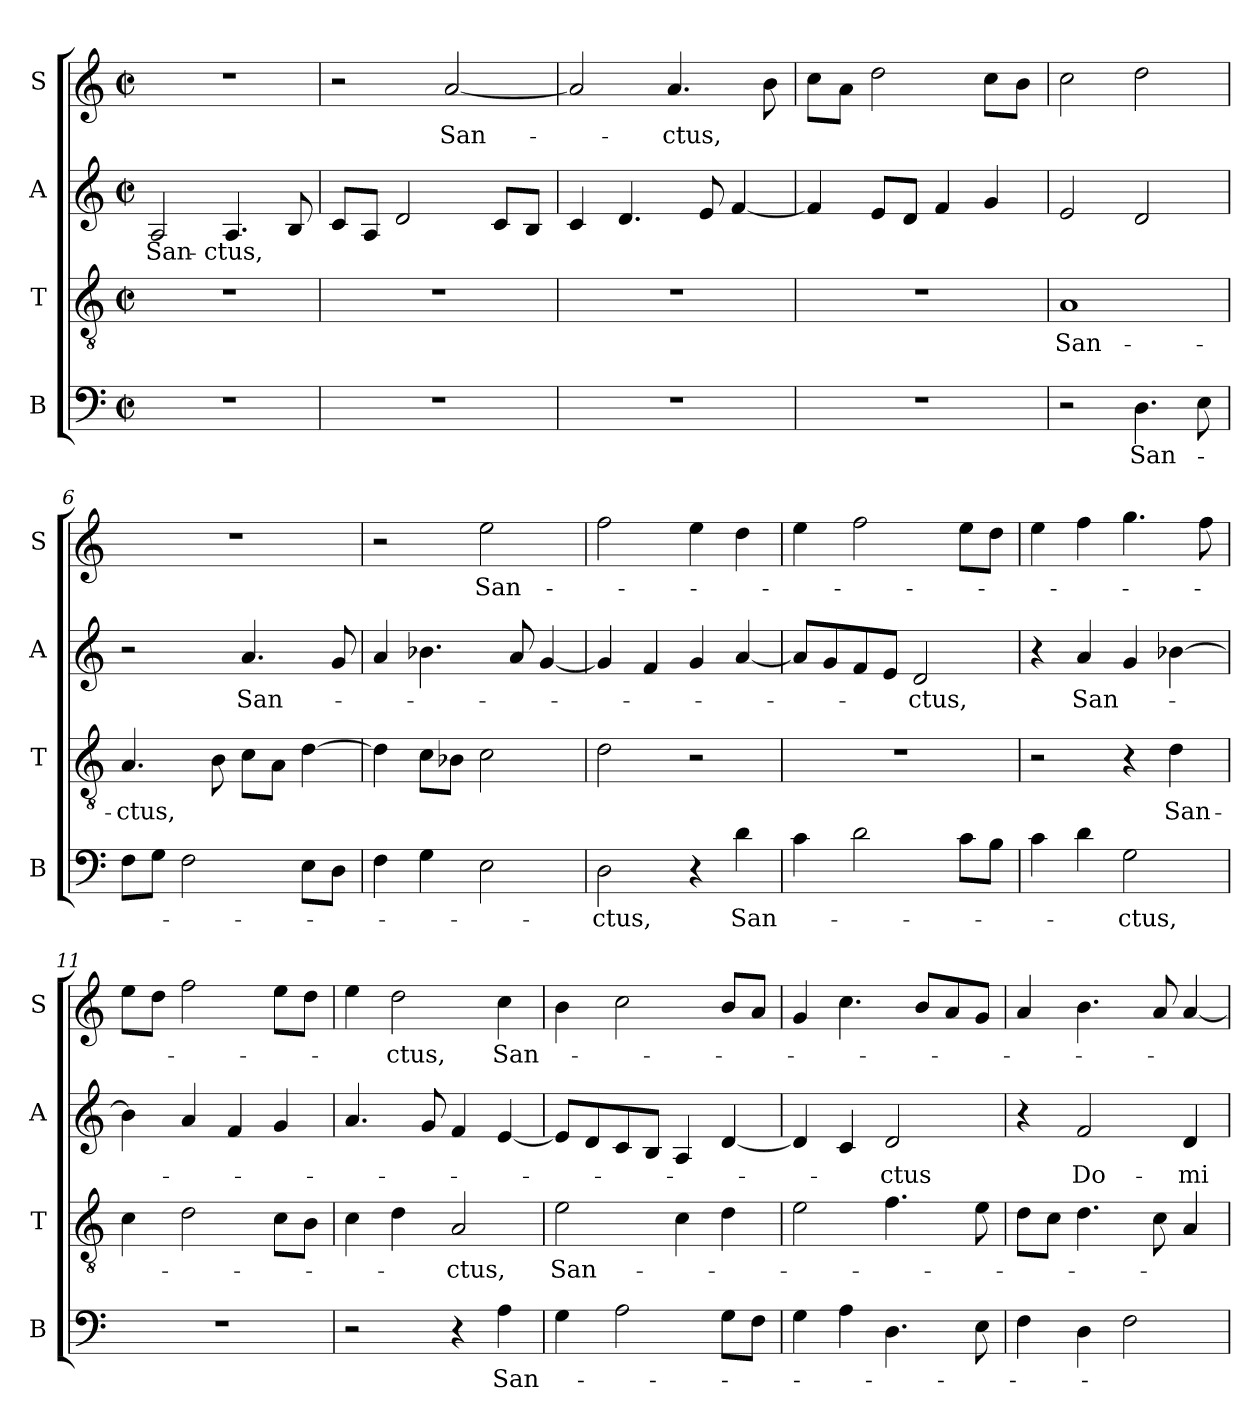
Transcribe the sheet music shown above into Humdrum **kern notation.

**kern	**text	**kern	**text	**kern	**text	**kern	**text
*part4	*part4	*part3	*part3	*part2	*part2	*part1	*part1
*staff4	*staff4	*staff3	*staff3	*staff2	*staff2	*staff1	*staff1
*I"B	*	*I"T	*	*I"A	*	*I"S	*
*I'B	*	*I'T	*	*I'A	*	*I'S	*
*clefF4	*	*clefGv2	*	*clefG2	*	*clefG2	*
*k[]	*	*k[]	*	*k[]	*	*k[]	*
*M2/2	*	*M2/2	*	*M2/2	*	*M2/2	*
*met(c|)	*	*met(c|)	*	*met(c|)	*	*met(c|)	*
*MM92	*	*MM92	*	*MM92	*	*MM92	*
=1	=1	=1	=1	=1	=1	=1	=1
!	!	!	!	!	!LO:LY:b	!	!
1r	.	1r	.	2A/	San-	1r	.
!	!	!	!	!	!LO:LY:b	!	!
.	.	.	.	4.A/	-ctus,	.	.
.	.	.	.	8B/	.	.	.
=2	=2	=2	=2	=2	=2	=2	=2
1r	.	1r	.	8c/L	.	2r	.
.	.	.	.	8A/J	.	.	.
.	.	.	.	2d/	.	.	.
!	!	!	!	!	!	!	!LO:LY:b
.	.	.	.	.	.	[2a/	San-
.	.	.	.	8c/L	.	.	.
.	.	.	.	8B/J	.	.	.
=3	=3	=3	=3	=3	=3	=3	=3
1r	.	1r	.	4c/	.	2a/]	.
.	.	.	.	4.d/	.	.	.
!	!	!	!	!	!	!	!LO:LY:b
.	.	.	.	.	.	4.a/	ctus,
.	.	.	.	8e/	.	.	.
.	.	.	.	[4f/	.	.	.
.	.	.	.	.	.	8b\	.
=4	=4	=4	=4	=4	=4	=4	=4
1r	.	1r	.	4f/]	.	8cc\L	.
.	.	.	.	.	.	8a\J	.
.	.	.	.	8e/L	.	2dd\	.
.	.	.	.	8d/J	.	.	.
.	.	.	.	4f/	.	.	.
.	.	.	.	4g/	.	8cc\L	.
.	.	.	.	.	.	8b\J	.
=5	=5	=5	=5	=5	=5	=5	=5
!	!	!	!LO:LY:b	!	!	!	!
2r	.	1A	San-	2e/	.	2cc\	.
!	!LO:LY:b	!	!	!	!	!	!
4.D\	San-	.	.	2d/	.	2dd\	.
8E\	.	.	.	.	.	.	.
=6	=6	=6	=6	=6	=6	=6	=6
!	!	!	!LO:LY:b	!	!	!	!
8F\L	.	4.A/	-ctus,	2r	.	1r	.
8G\J	.	.	.	.	.	.	.
2F\	.	.	.	.	.	.	.
.	.	8B\	.	.	.	.	.
!	!	!	!	!	!LO:LY:b	!	!
.	.	8c\L	.	4.a/	San-	.	.
.	.	8A\J	.	.	.	.	.
8E\L	.	[4d\	.	.	.	.	.
8D\J	.	.	.	8g/	.	.	.
=7	=7	=7	=7	=7	=7	=7	=7
4F\	.	4d\]	.	4a/	.	2r	.
4G\	.	8c\L	.	4.b-X\	.	.	.
.	.	8B-X\J	.	.	.	.	.
!	!	!	!	!	!	!	!LO:LY:b
2E\	.	2c\	.	.	.	2ee\	San-
.	.	.	.	8a/	.	.	.
.	.	.	.	[4g/	.	.	.
=8	=8	=8	=8	=8	=8	=8	=8
!	!LO:LY:b	!	!	!	!	!	!
2D\	-ctus,	2d\	.	4g/]	.	2ff\	.
.	.	.	.	4f/	.	.	.
4r	.	2r	.	4g/	.	4ee\	.
!	!LO:LY:b	!	!	!	!	!	!
4d\	San-	.	.	[4a/	.	4dd\	.
=9	=9	=9	=9	=9	=9	=9	=9
4c\	.	1r	.	8a/L]	.	4ee\	.
.	.	.	.	8g/	.	.	.
2d\	.	.	.	8f/	.	2ff\	.
.	.	.	.	8e/J	.	.	.
!	!	!	!	!	!LO:LY:b	!	!
.	.	.	.	2d/	-ctus,	.	.
8c\L	.	.	.	.	.	8ee\L	.
8B\J	.	.	.	.	.	8dd\J	.
=10	=10	=10	=10	=10	=10	=10	=10
4c\	.	2r	.	4r	.	4ee\	.
!	!	!	!	!	!LO:LY:b	!	!
4d\	.	.	.	4a/	San-	4ff\	.
!	!LO:LY:b	!	!	!	!	!	!
2G\	-ctus,	4r	.	4g/	.	4.gg\	.
!	!	!	!LO:LY:b	!	!	!	!
.	.	4d\	San-	[4b-X\	.	.	.
.	.	.	.	.	.	8ff\	.
=11	=11	=11	=11	=11	=11	=11	=11
1r	.	4c\	.	4b-\]	.	8ee\L	.
.	.	.	.	.	.	8dd\J	.
.	.	2d\	.	4a/	.	2ff\	.
.	.	.	.	4f/	.	.	.
.	.	8c\L	.	4g/	.	8ee\L	.
.	.	8B\J	.	.	.	8dd\J	.
=12	=12	=12	=12	=12	=12	=12	=12
2r	.	4c\	.	4.a/	.	4ee\	.
!	!	!	!	!	!	!	!LO:LY:b
.	.	4d\	.	.	.	2dd\	-ctus,
.	.	.	.	8g/	.	.	.
!	!	!	!LO:LY:b	!	!	!	!
4r	.	2A/	-ctus,	4f/	.	.	.
!	!LO:LY:b	!	!	!	!	!	!LO:LY:b
4A\	San-	.	.	[4e/	.	4cc\	San-
=13	=13	=13	=13	=13	=13	=13	=13
!	!	!	!LO:LY:b	!	!	!	!
4G\	.	2e\	San-	8e/L]	.	4b\	.
.	.	.	.	8d/	.	.	.
2A\	.	.	.	8c/	.	2cc\	.
.	.	.	.	8B/J	.	.	.
.	.	4c\	.	4A/	.	.	.
8G\L	.	4d\	.	[4d/	.	8b/L	.
8F\J	.	.	.	.	.	8a/J	.
=14	=14	=14	=14	=14	=14	=14	=14
4G\	.	2e\	.	4d/]	.	4g/	.
4A\	.	.	.	4c/	.	4.cc\	.
!	!	!	!	!	!LO:LY:b	!	!
4.D\	.	4.f\	.	2d/	ctus	.	.
.	.	.	.	.	.	8b/L	.
.	.	.	.	.	.	8a/	.
8E\	.	8e\	.	.	.	8g/J	.
=15	=15	=15	=15	=15	=15	=15	=15
4F\	.	8d\L	.	4r	.	4a/	.
.	.	8c\J	.	.	.	.	.
!	!	!	!	!	!LO:LY:b	!	!
4D\	.	4.d\	.	2f/	Do-	4.b\	.
2F\	.	.	.	.	.	.	.
.	.	8c\	.	.	.	8a/	.
!	!	!	!	!	!LO:LY:b	!	!
.	.	4A/	.	4d/	-mi-	[4a/	.
=	=	=	=	=	=	=	=
*-	*-	*-	*-	*-	*-	*-	*-
